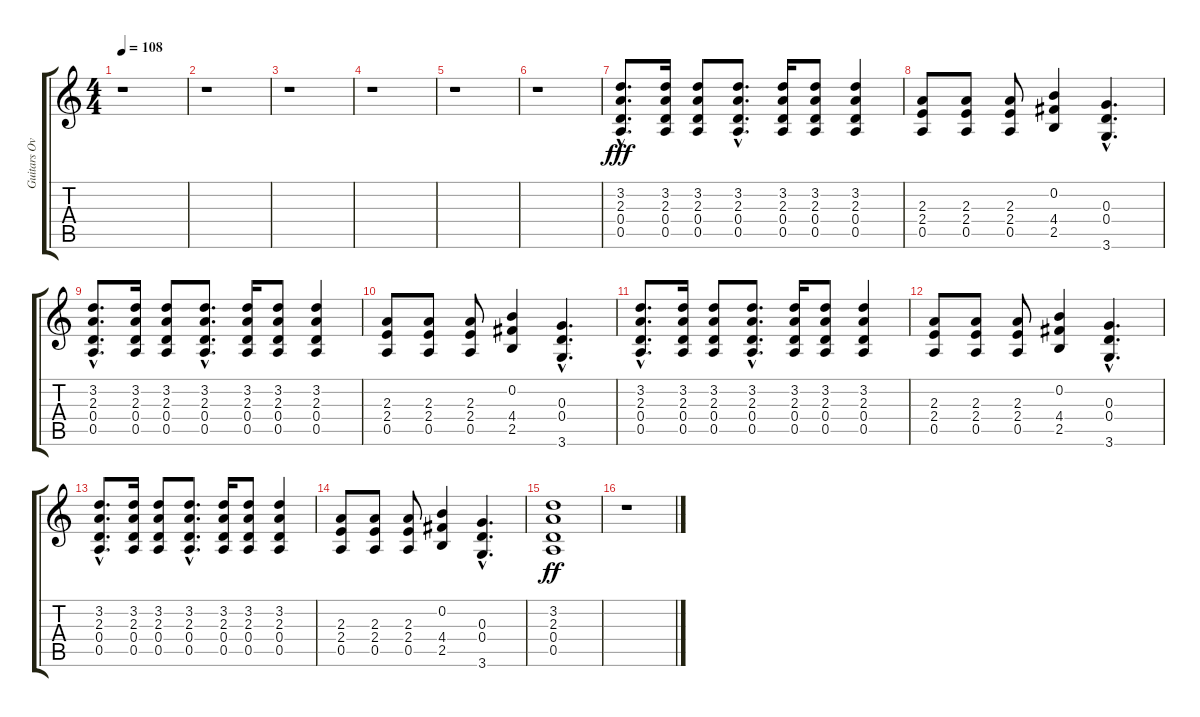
\track ("Guitars Over Drive" "Guitars Ov") {instrument overdrivenguitar}
\staff {score tabs}
\tuning (E4 B3 G3 D3 A2 E2) {hide}
\ts (4 4)
\tempo 108
\clef g2
\ks c
r.1{dy fff} |
r.1 |
r.1 |
r.1 |
r.1 |
r.1 |
(3.2{hac} 2.3{hac} 0.4{hac} 0.5{hac}).8{d} (3.2 2.3 0.4 0.5).16 (3.2 2.3 0.4 0.5).8 (3.2{hac} 2.3{hac} 0.4{hac} 0.5{hac}).8{d} (3.2 2.3 0.4 0.5).16 (3.2 2.3 0.4 0.5).8 (3.2 2.3 0.4 0.5).4 |
(2.3 2.4 0.5).8 (2.3 2.4 0.5).8 (2.3 2.4 0.5).8 (0.2 4.4 2.5).4 (0.3{hac} 0.4{hac} 3.6{hac}).4{d} |
(3.2{hac} 2.3{hac} 0.4{hac} 0.5{hac}).8{d} (3.2 2.3 0.4 0.5).16 (3.2 2.3 0.4 0.5).8 (3.2{hac} 2.3{hac} 0.4{hac} 0.5{hac}).8{d} (3.2 2.3 0.4 0.5).16 (3.2 2.3 0.4 0.5).8 (3.2 2.3 0.4 0.5).4 |
(2.3 2.4 0.5).8 (2.3 2.4 0.5).8 (2.3 2.4 0.5).8 (0.2 4.4 2.5).4 (0.3{hac} 0.4{hac} 3.6{hac}).4{d} |
(3.2{hac} 2.3{hac} 0.4{hac} 0.5{hac}).8{d} (3.2 2.3 0.4 0.5).16 (3.2 2.3 0.4 0.5).8 (3.2{hac} 2.3{hac} 0.4{hac} 0.5{hac}).8{d} (3.2 2.3 0.4 0.5).16 (3.2 2.3 0.4 0.5).8 (3.2 2.3 0.4 0.5).4 |
(2.3 2.4 0.5).8 (2.3 2.4 0.5).8 (2.3 2.4 0.5).8 (0.2 4.4 2.5).4 (0.3{hac} 0.4{hac} 3.6{hac}).4{d} |
(3.2{hac} 2.3{hac} 0.4{hac} 0.5{hac}).8{d} (3.2 2.3 0.4 0.5).16 (3.2 2.3 0.4 0.5).8 (3.2{hac} 2.3{hac} 0.4{hac} 0.5{hac}).8{d} (3.2 2.3 0.4 0.5).16 (3.2 2.3 0.4 0.5).8 (3.2 2.3 0.4 0.5).4 |
(2.3 2.4 0.5).8 (2.3 2.4 0.5).8 (2.3 2.4 0.5).8 (0.2 4.4 2.5).4 (0.3{hac} 0.4{hac} 3.6{hac}).4{d} |
(3.2 2.3 0.4 0.5).1{dy ff} |
r.1
